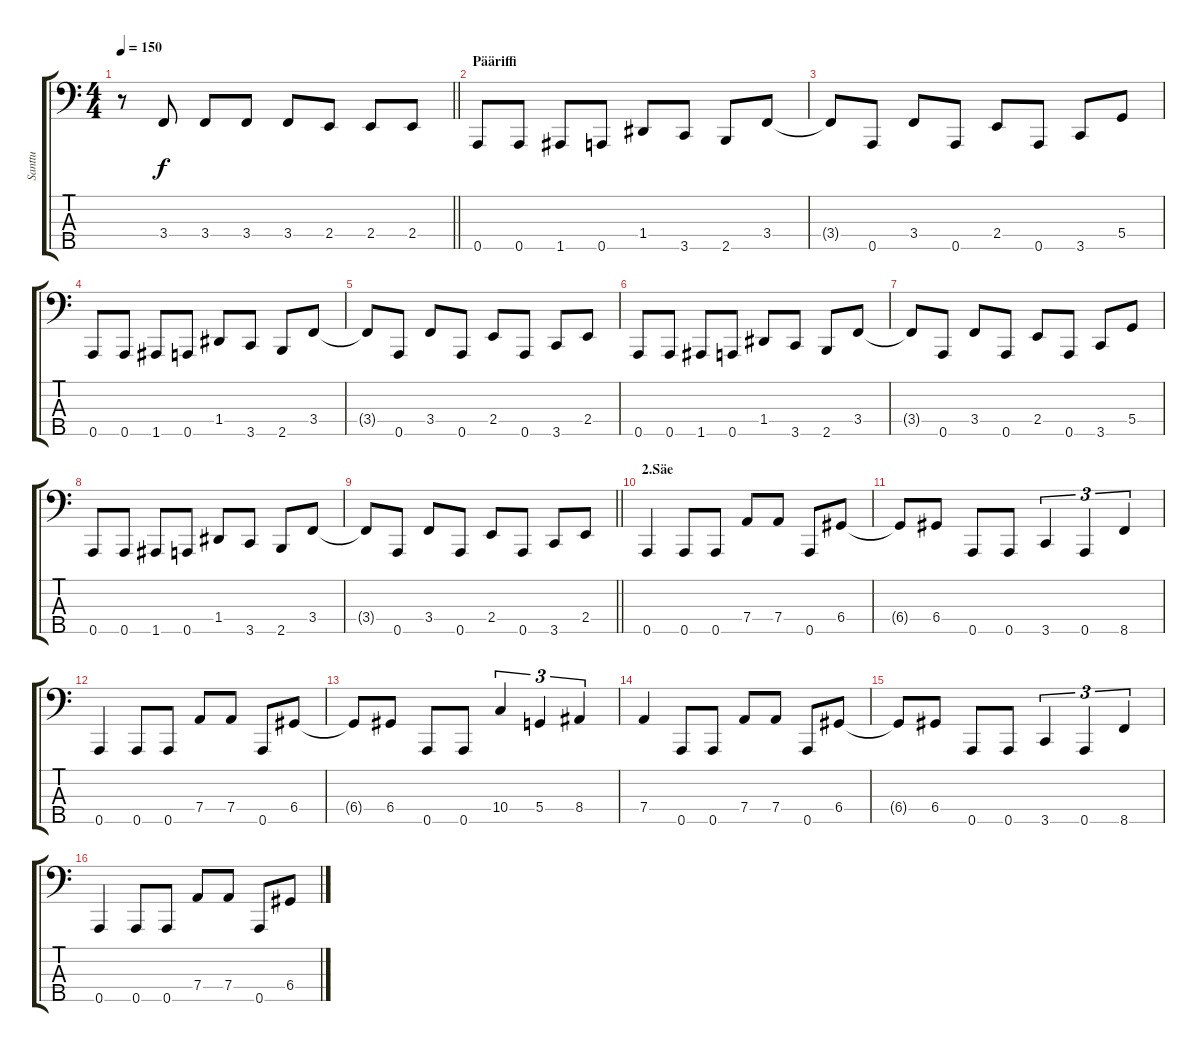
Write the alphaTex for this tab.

\track ("Santtu" "Santtu") {instrument electricbasspick}
\staff {score tabs}
\tuning (G2 D2 A1 D1 A0) {hide}
\ts (4 4)
\tempo 150
\clef f4
\barLineRight lightlight
\ks c
r.8{dy f} 3.4.8 3.4.8 3.4.8 3.4.8 2.4.8 2.4.8 2.4.8 |
\section ("" "Pääriffi")
0.5.8 0.5.8 1.5.8 0.5.8 1.4.8 3.5.8 2.5.8 3.4.8 |
3.4{t}.8 0.5.8 3.4.8 0.5.8 2.4.8 0.5.8 3.5.8 5.4.8 |
0.5.8 0.5.8 1.5.8 0.5.8 1.4.8 3.5.8 2.5.8 3.4.8 |
3.4{t}.8 0.5.8 3.4.8 0.5.8 2.4.8 0.5.8 3.5.8 2.4.8 |
0.5.8 0.5.8 1.5.8 0.5.8 1.4.8 3.5.8 2.5.8 3.4.8 |
3.4{t}.8 0.5.8 3.4.8 0.5.8 2.4.8 0.5.8 3.5.8 5.4.8 |
0.5.8 0.5.8 1.5.8 0.5.8 1.4.8 3.5.8 2.5.8 3.4.8 |
\barLineRight lightlight
3.4{t}.8 0.5.8 3.4.8 0.5.8 2.4.8 0.5.8 3.5.8 2.4.8 |
\section ("" "2.Säe")
0.5.4 0.5.8 0.5.8 7.4.8 7.4.8 0.5.8 6.4.8 |
6.4{t}.8 6.4.8 0.5.8 0.5.8 3.5.4{tu (3 2)} 0.5.4{tu (3 2)} 8.5.4{tu (3 2)} |
0.5.4 0.5.8 0.5.8 7.4.8 7.4.8 0.5.8 6.4.8 |
6.4{t}.8 6.4.8 0.5.8 0.5.8 10.4.4{tu (3 2)} 5.4.4{tu (3 2)} 8.4.4{tu (3 2)} |
7.4.4 0.5.8 0.5.8 7.4.8 7.4.8 0.5.8 6.4.8 |
6.4{t}.8 6.4.8 0.5.8 0.5.8 3.5.4{tu (3 2)} 0.5.4{tu (3 2)} 8.5.4{tu (3 2)} |
0.5.4 0.5.8 0.5.8 7.4.8 7.4.8 0.5.8 6.4.8
